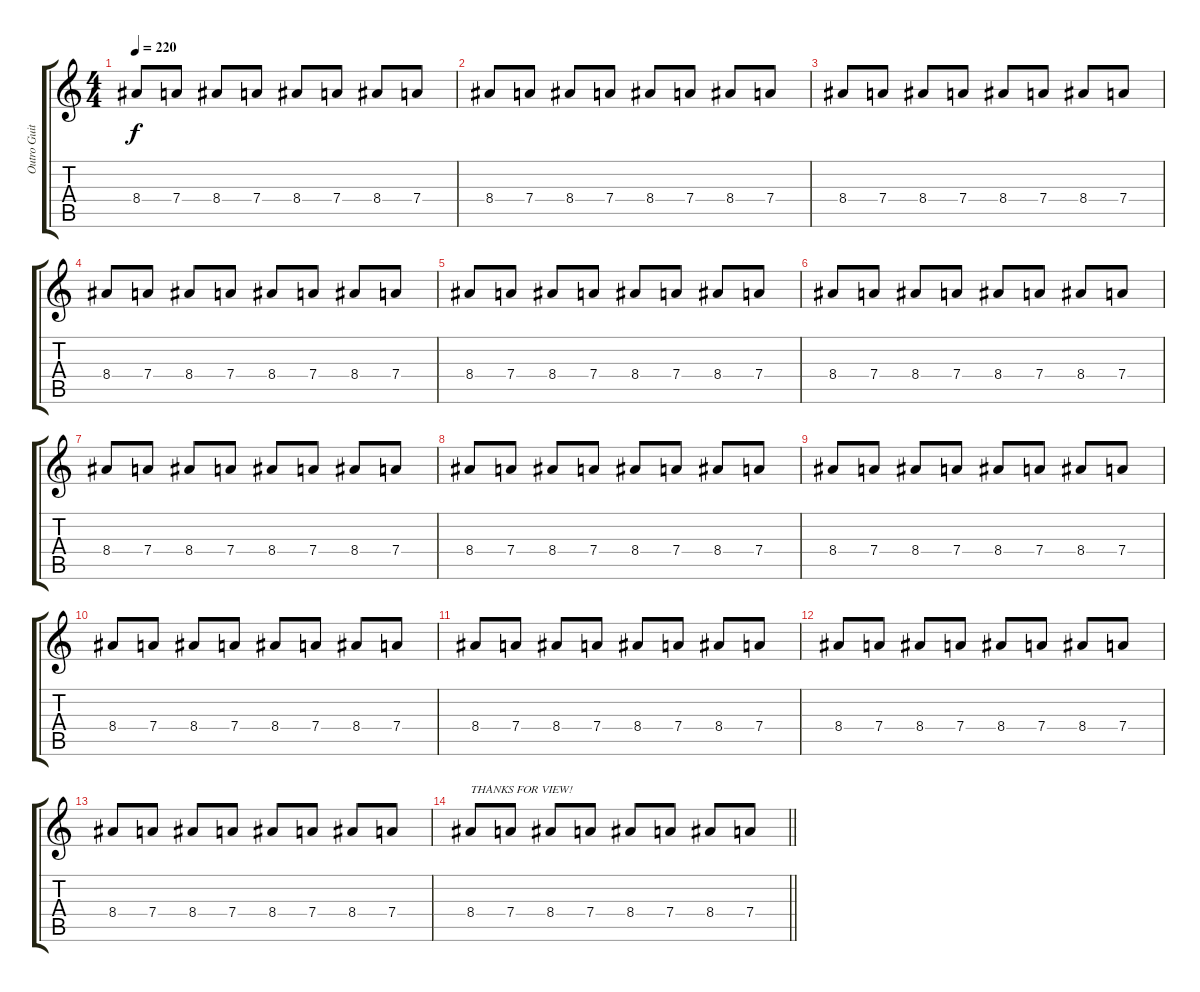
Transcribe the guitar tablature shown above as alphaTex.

\track ("Outro Guitar II" "Outro Guit") {instrument acousticguitarnylon}
\staff {score tabs}
\tuning (E4 B3 G3 D3 A2 D2) {hide}
\ts (4 4)
\tempo 220
\clef g2
\ks c
8.4.8{dy f} 7.4.8 8.4.8 7.4.8 8.4.8 7.4.8 8.4.8 7.4.8 |
8.4.8 7.4.8 8.4.8 7.4.8 8.4.8 7.4.8 8.4.8 7.4.8 |
8.4.8 7.4.8 8.4.8 7.4.8 8.4.8 7.4.8 8.4.8 7.4.8 |
8.4.8 7.4.8 8.4.8 7.4.8 8.4.8 7.4.8 8.4.8 7.4.8 |
8.4.8 7.4.8 8.4.8 7.4.8 8.4.8 7.4.8 8.4.8 7.4.8 |
8.4.8 7.4.8 8.4.8 7.4.8 8.4.8 7.4.8 8.4.8 7.4.8 |
8.4.8 7.4.8 8.4.8 7.4.8 8.4.8 7.4.8 8.4.8 7.4.8 |
8.4.8 7.4.8 8.4.8 7.4.8 8.4.8 7.4.8 8.4.8 7.4.8 |
8.4.8 7.4.8 8.4.8 7.4.8 8.4.8 7.4.8 8.4.8 7.4.8 |
8.4.8 7.4.8 8.4.8 7.4.8 8.4.8 7.4.8 8.4.8 7.4.8 |
8.4.8 7.4.8 8.4.8 7.4.8 8.4.8 7.4.8 8.4.8 7.4.8 |
8.4.8 7.4.8 8.4.8 7.4.8 8.4.8 7.4.8 8.4.8 7.4.8 |
8.4.8{volume 0} 7.4.8 8.4.8 7.4.8 8.4.8 7.4.8 8.4.8 7.4.8 |
\barLineRight lightlight
8.4.8{txt "THANKS FOR VIEW!"} 7.4.8 8.4.8 7.4.8 8.4.8 7.4.8 8.4.8 7.4.8
